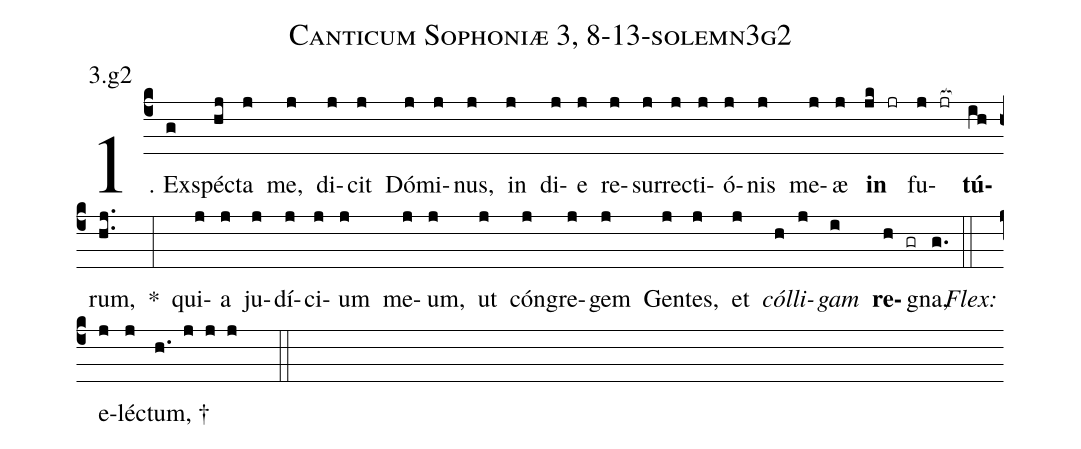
name: Canticum Sophoniæ 3, 8-13-solemn3g2;
annotation: 3.g2;
%%
(c4)1. Ex(g)spéc(hj)ta(j) me,(j) di(j)cit(j) Dó(j)mi(j)nus,(j) in(j) di(j)e(j) re(j)sur(j)rec(j)ti(j)ó(j)nis(j) me(j)æ(j) <b>in</b>(jk jr) fu(j jr[ocb:1{])<b>tú</b>(ih[ocb:0}])rum,(hj..) *(:) qui(j)a(j) ju(j)dí(j)ci(j)um(j) me(j)um,(j) ut(j) cón(j)gre(j)gem(j) Gen(j)tes,(j) et(j) <i>cól</i>(h)<i>li</i>(j)<i>gam</i>(i) <b>re</b>(h gr)gna,(g.) (::)
<i>Flex:</i>()  e(j)léc(j)tum, †(h. j j j  ::)
